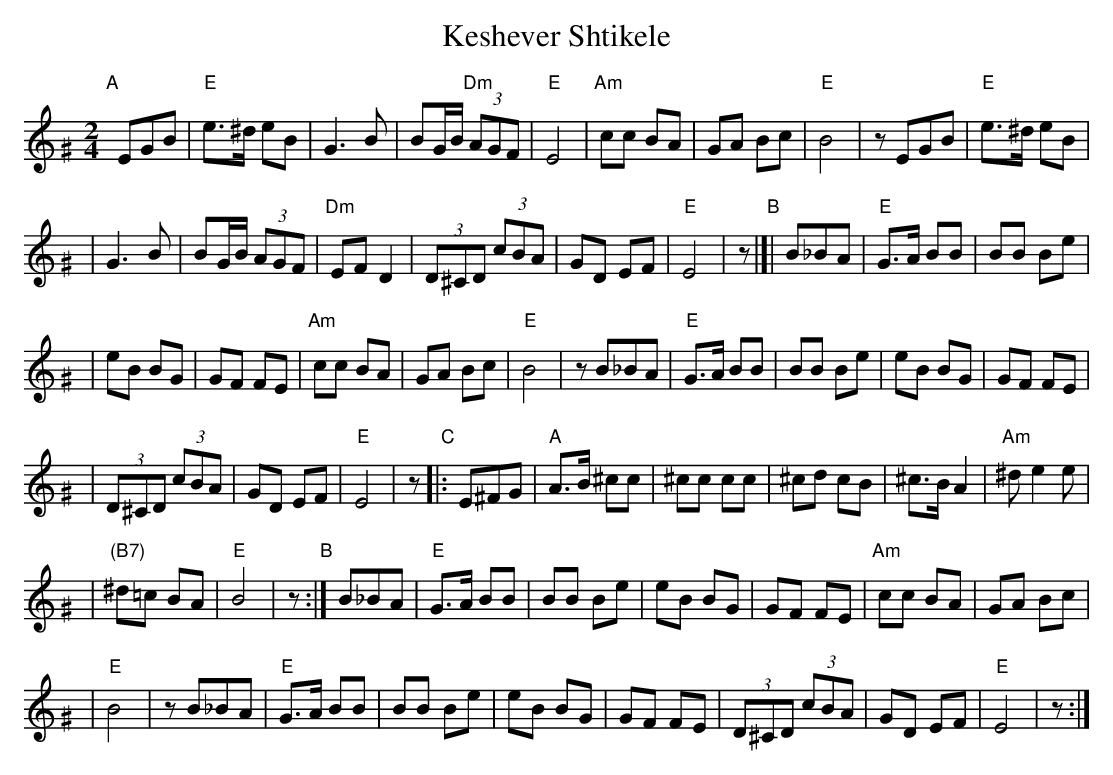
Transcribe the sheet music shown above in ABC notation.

X:1
T: Keshever Shtikele
M: 2/4
L: 1/8
K: Ephr^G
"A"[|] EGB | "E"e>^d eB | G3 B | BG/B/ "Dm"(3AGF | "E"E4 \
| "Am"cc BA | GA Bc | "E"B4 | z EGB | "E"e>^d eB |
| G3 B | BG/B/ (3AGF | "Dm"EF D2 | (3D^CD (3cBA | GD EF \
| "E"E4 | z "B"|]| B_BA | "E"G>A BB | BB Be |
| eB BG | GF FE | "Am"cc BA | GA Bc | "E"B4 \
| z B_BA | "E"G>A BB | BB Be | eB BG | GF FE |
| (3D^CD (3cBA | GD EF | "E"E4 | z "C"|: E^FG \
| "A"A>B ^cc | ^cc cc | ^cd cB | ^c>B A2 | "Am"^d e2 e |
| "(B7)"^d=c BA | "E"B4 | z "B":| B_BA | "E"G>A BB \
| BB Be | eB BG | GF FE | "Am"cc BA | GA Bc |
| "E"B4 | z B_BA | "E"G>A BB | BB Be | eB BG \
| GF FE | (3D^CD (3cBA | GD EF | "E"E4 | z :|
